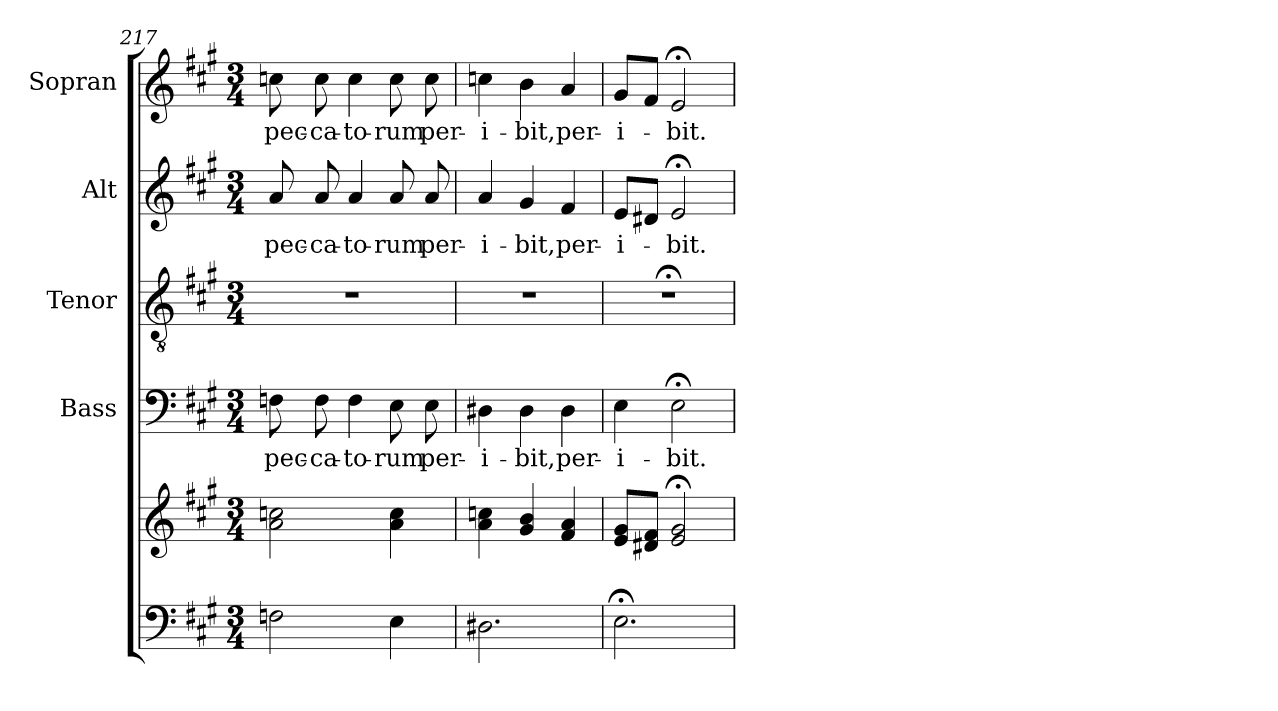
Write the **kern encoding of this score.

**kern	**kern	**kern	**text	**kern	**kern	**text	**kern	**text
*part5	*part5	*part4	*part4	*part3	*part2	*part2	*part1	*part1
*staff6	*staff5	*staff4	*staff4	*staff3	*staff2	*staff2	*staff1	*staff1
*	*	*I"Bass	*	*I"Tenor	*I"Alt	*	*I"Sopran	*
*	*	*I'B.	*	*I'T.	*I'A.	*	*I'S.	*
*clefF4	*clefG2	*clefF4	*	*clefGv2	*clefG2	*	*clefG2	*
*k[f#c#g#]	*k[f#c#g#]	*k[f#c#g#]	*	*k[f#c#g#]	*k[f#c#g#]	*	*k[f#c#g#]	*
*A:	*A:	*A:	*	*A:	*A:	*	*A:	*
*M3/4	*M3/4	*M3/4	*	*M3/4	*M3/4	*	*M3/4	*
=217	=217	=217	=217	=217	=217	=217	=217	=217
!	!	!	!LO:LY:b	!	!	!LO:LY:b	!	!LO:LY:b
2Fn\	2a\ 2ccn\	8Fn\	pec-	2.r	8a/	pec-	8ccn\	pec-
!	!	!	!LO:LY:b	!	!	!LO:LY:b	!	!LO:LY:b
.	.	8F\	-ca-	.	8a/	-ca-	8cc\	-ca-
!	!	!	!LO:LY:b	!	!	!LO:LY:b	!	!LO:LY:b
.	.	4F\	-to-	.	4a/	-to-	4cc\	-to-
!	!	!	!LO:LY:b	!	!	!LO:LY:b	!	!LO:LY:b
4E\	4a\ 4cc\	8E\	-rum	.	8a/	-rum	8cc\	-rum
!	!	!	!LO:LY:b	!	!	!LO:LY:b	!	!LO:LY:b
.	.	8E\	per-	.	8a/	per-	8cc\	per-
=218	=218	=218	=218	=218	=218	=218	=218	=218
!	!	!	!LO:LY:b	!	!	!LO:LY:b	!	!LO:LY:b
2.D#X\	4a\ 4ccn\	4D#X\	-i-	2.r	4a/	-i-	4ccn\	-i-
!	!	!	!LO:LY:b	!	!	!LO:LY:b	!	!LO:LY:b
.	4g#/ 4b/	4D#\	-bit,	.	4g#/	-bit,	4b\	-bit,
!	!	!	!LO:LY:b	!	!	!LO:LY:b	!	!LO:LY:b
.	4f#/ 4a/	4D#\	per-	.	4f#/	per-	4a/	per-
!!LO:PB:g=z
=219	=219	=219	=219	=219	=219	=219	=219	=219
!	!	!	!LO:LY:b	!LO:N:vis=1	!	!LO:LY:b	!	!LO:LY:b
2.E;<\	8e/ 8g#/L	4E\	-i-	2.r;<	8e/L	-i-	8g#/L	-i-
.	8d#X/ 8f#/J	.	.	.	8d#X/J	.	8f#/J	.
!	!	!	!LO:LY:b	!	!	!LO:LY:b	!	!LO:LY:b
.	2e/;< 2g#/;<	2E;<\	-bit.	.	2e;</	-bit.	2e;</	-bit.
=	=	=	=	=	=	=	=	=
*-	*-	*-	*-	*-	*-	*-	*-	*-
